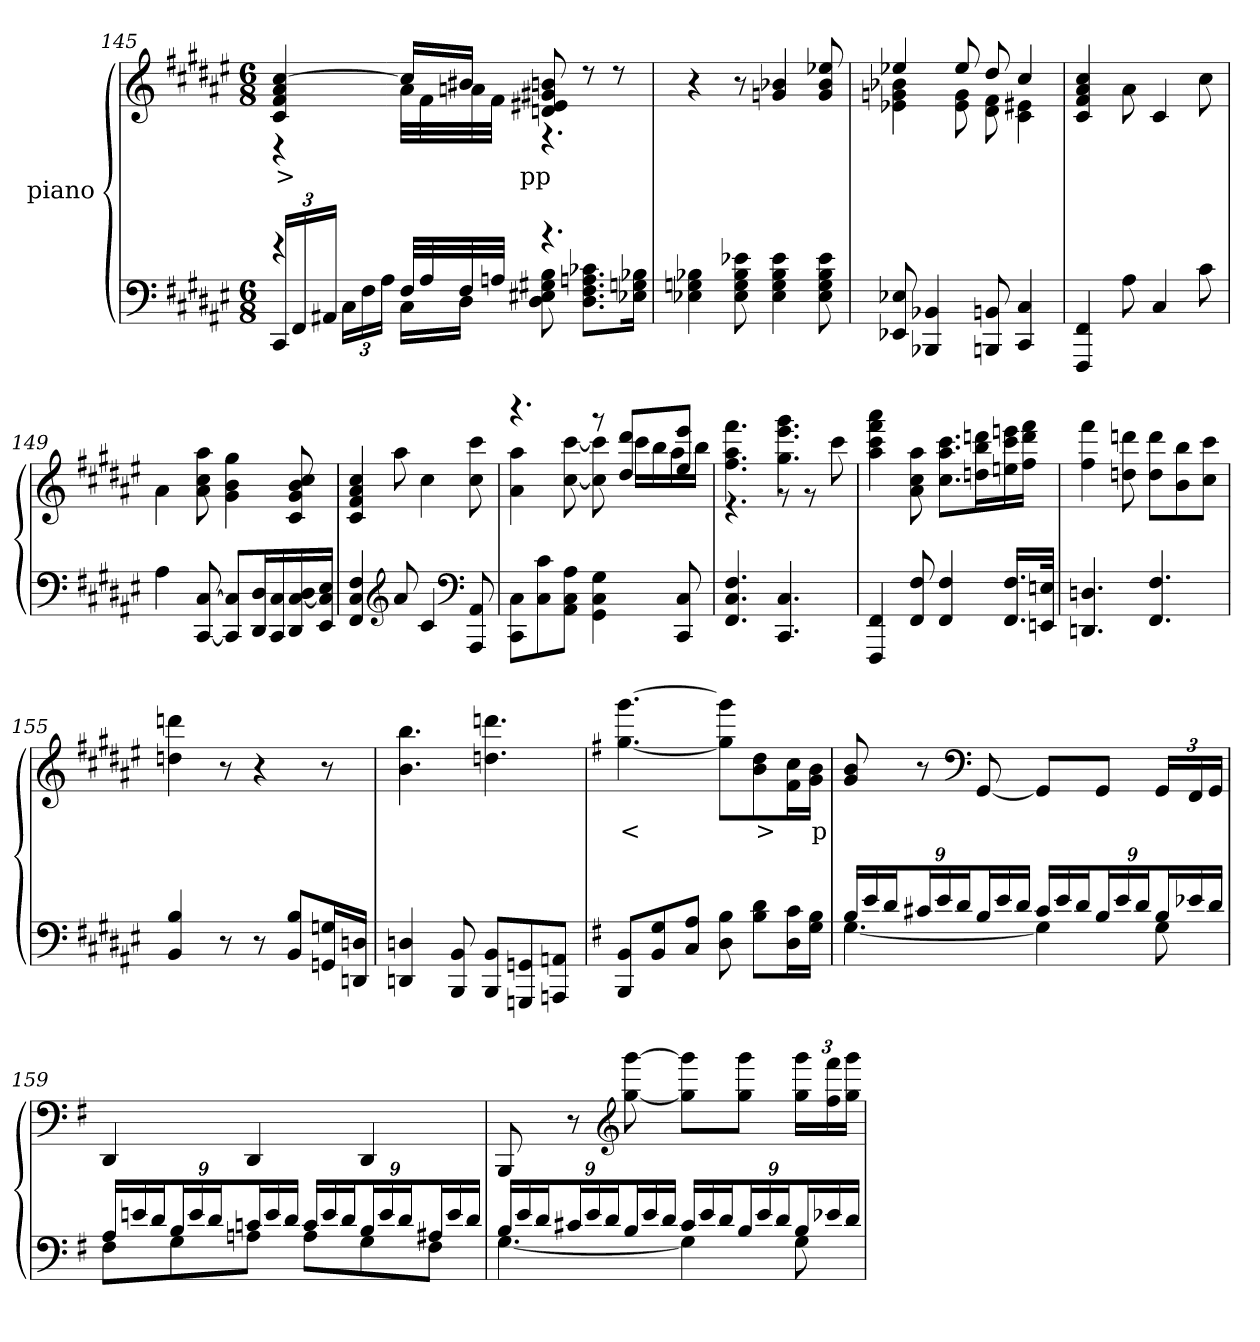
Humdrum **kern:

**kern	**kern	**text
*part2	*part1	*part1
*staff2	*staff1	*staff1
*	*I"piano	*
*clefF4	*clefG2	*
*k[f#c#g#d#a#e#]	*k[f#c#g#d#a#e#]	*
*M6/8	*M6/8	*
=145	=145	=145
*^	*^	*
4r	24CC#/LL	4c#/ 4f#/ 4a#/ [4cc#/	4r	>
.	24FF#/	.	.	.
.	24AA#X/JJ	.	.	.
.	24C#\LL	.	.	.
.	24F#\	.	.	.
.	24A#\JJ	.	.	.
32F#/LLL	16C#\LL	16cc#/LL]	32a#\LLL	.
32A#/	.	.	32f#\	.
32F#/	16D#\JJ	16b#X/JJ	32an\	.
32An/JJJ	.	.	32f#\JJJ	.
4.r	8D#\ 8E#X\ 8G#X\ 8B\	8dn/ 8e#X/ 8g#X/ 8bn/	4.r	pp
.	8.D#\ 8.F#\ 8.An\ 8.c-X\L	8r	.	.
.	.	8r	.	.
.	16E-X\ 16Gn\ 16B-X\Jk	.	.	.
*v	*v	*	*	*
*	*v	*v	*
=146	=146	=146
4E-X\ 4Gn\ 4B-X\	4r	.
8E-\ 8G\ 8B-\ 8e-\	8r	.
4E-\ 4G\ 4B-\ 4e-\	4gn/ 4b-X/	.
8E-\ 8G\ 8B-\ 8e-\	8g/ 8b-/ 8ee-X/	.
=147	=147	=147
*	*^	*
8EE-X/ 8E-X/	4ee-X/	4e-\ 4gn\ 4b-X\	.
4BBB-X/ 4BB-X/	.	.	.
.	8ee-/	8e-\ 8g\	.
8BBBn/ 8BBn/	8dd#/	8d#\ 8f#\	.
4CC#/ 4C#/	4cc#/	4c#\ 4e#X\	.
*	*v	*v	*
=148	=148	=148
4FFF#/ 4FF#/	4c#/ 4f#/ 4a#/ 4cc#/	.
8A#\	8a#\	.
4C#/	4c#/	.
8c#\	8cc#\	.
=149	=149	=149
4A#\	4a#\	.
[8CC#/ [8C#/	8a#\ 8cc#\ 8aa#\	.
8CC#/] 8C#/]L	4g#\ 4b\ 4gg#\	.
16DD#/ 16D#/L	.	.
16CC#/ 16C#/	.	.
16DD#/ [16C#/ 16D#/	8c#/ 8g#/ 8b/ 8cc#/	.
16EE#/ 16C#/] 16E#/JJ	.	.
=150	=150	=150
4FF#/ 4C#/ 4F#/	4c#/ 4f#/ 4a#/ 4cc#/	.
*clefG2	*	*
8a#/	8aa#\	.
4c#/	4cc#\	.
*clefF4	*	*
8AAA#/ 8AA#/	8cc#\ 8ccc#\	.
=151	=151	=151
*	*^	*
8CC#\ 8C#\L	4.r	4a#\ 4aa#\	.
8C#\ 8c#\	.	.	.
8AA#\ 8C#\ 8A#\J	.	[8cc#\ [8ccc#\	.
4GG#\ 4C#\ 4G#\	8r	8cc#\] 8ccc#\]	.
.	8dd#/ 8ddd#/L	16ccc#\LL	.
.	.	16bb\	.
8CC#/ 8C#/	8ee#/ 8eee#/J	16aa#\	.
.	.	16bb\JJ	.
=152	=152	=152	=152
4.FF#/ 4.C#/ 4.F#/	4.ff#\ 4.aa#\ 4.fff#\	4.r	.
4.CC#/ 4.C#/	4.gg#\ 4.eee#\ 4.ggg#\	8r	.
.	.	8r	.
.	.	8ccc#\	.
*	*v	*v	*
=153	=153	=153
4FFF#/ 4FF#/	4aa#\ 4ccc#\ 4fff#\ 4aaa#\	.
8FF#/ 8F#/	8a#\ 8cc#\ 8aa#\	.
4FF#/ 4F#/	8.cc#\ 8.aa#\ 8.ccc#\L	.
.	16ddn\ 16bb\ 16dddn\L	.
16.FF#/ 16.F#/LL	16een\ 16ccc#\ 16eeen\	.
.	16ff#\ 16ddd\ 16fff#\JJ	.
32EEn/ 32En/JJk	.	.
=154	=154	=154
4.DDn/ 4.Dn/	4ff#\ 4fff#\	.
.	8ddn\ 8dddn\	.
4.FF#/ 4.F#/	8dd\ 8ddd\L	.
.	8b\ 8bb\	.
.	8cc#\ 8ccc#\J	.
=155	=155	=155
4BB/ 4B/	4ddn\ 4dddn\	.
8r	8r	.
8r	4r	.
8BB/ 8B/L	.	.
16GGn/ 16Gn/L	8r	.
16DDn/ 16Dn/JJ	.	.
=156	=156	=156
4DDn/ 4Dn/	4.b\ 4.bb\	.
8BBB/ 8BB/	.	.
8BBB/ 8BB/L	4.ddn\ 4.dddn\	.
8GGGn/ 8GGn/	.	.
8AAAn/ 8AAn/J	.	.
=157	=157	=157
*k[f#]	*k[f#]	*
8BBB/ 8BB/L	[4.gg\ [4.ggg\	<
8BB/ 8G/	.	.
8C/ 8A/J	.	.
8D\ 8B\	8gg\] 8ggg\]L	.
8B\ 8d\L	8b\ 8dd\	>
16D\ 16c\L	16f#\ 16cc\L	.
16G\ 16B\JJ	16g\ 16b\JJ	p
=158	=158	=158
*^	*	*
24B/LL	[4.G\	8g/ 8b/	.
24e/	.	.	.
24d/J	.	.	.
24c#X/L	.	8r	.
24e/	.	.	.
24d/J	.	.	.
*	*	*clefF4	*
24B/L	.	[8GG/	.
24e/	.	.	.
24d/JJ	.	.	.
24c#/LL	4G\]	8GG/L]	.
24e/	.	.	.
24d/J	.	.	.
24B/L	.	8GG/J	.
24e/	.	.	.
24d/J	.	.	.
24B/L	8G\	24GG/LL	.
24e-X/	.	24FF#/	.
24d/JJ	.	24GG/JJ	.
=159	=159	=159	=159
24A/LL	8F#\L	4DD/	.
24en/	.	.	.
24d/J	.	.	.
24B/L	8G\	.	.
24e/	.	.	.
24d/J	.	.	.
24cn/L	8An\J	4DD/	.
24e/	.	.	.
24d/JJ	.	.	.
24c/LL	8A\L	.	.
24e/	.	.	.
24d/J	.	.	.
24B/L	8G\	4DD/	.
24e/	.	.	.
24d/J	.	.	.
24A#X/L	8F#\J	.	.
24e/	.	.	.
24d/JJ	.	.	.
=160	=160	=160	=160
24B/LL	[4.G\	8BBB/	.
24e/	.	.	.
24d/J	.	.	.
24c#X/L	.	8r	.
24e/	.	.	.
24d/J	.	.	.
*	*	*clefG2	*
24B/L	.	[8gg\ [8ggg\	.
24e/	.	.	.
24d/JJ	.	.	.
24c#/LL	4G\]	8gg\] 8ggg\]L	.
24e/	.	.	.
24d/J	.	.	.
24B/L	.	8gg\ 8ggg\J	.
24e/	.	.	.
24d/J	.	.	.
24B/L	8G\	24gg\ 24ggg\LL	.
24e-X/	.	24ff#\ 24fff#\	.
24d/JJ	.	24gg\ 24ggg\JJ	.
*v	*v	*	*
=	=	=
*-	*-	*-
